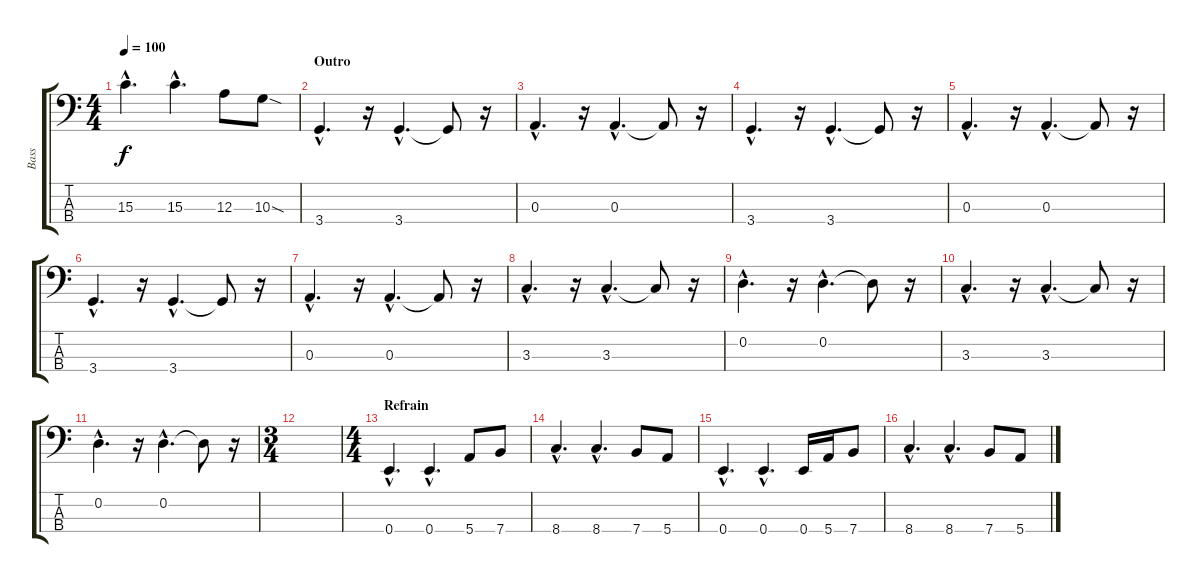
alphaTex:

\track ("Bass" "Bass") {instrument electricbasspick}
\staff {score tabs}
\tuning (G2 D2 A1 E1) {hide}
\ts (4 4)
\tempo 100
\clef f4
\ks c
15.3{hac}.4{d dy f} 15.3{hac}.4{d} 12.3.8 10.3{sod}.8 |
\section ("" "Outro")
3.4{hac}.4{d} r.16 3.4{hac}.4{d} 3.4{t}.8 r.16 |
0.3{hac}.4{d} r.16 0.3{hac}.4{d} 0.3{t}.8 r.16 |
3.4{hac}.4{d} r.16 3.4{hac}.4{d} 3.4{t}.8 r.16 |
0.3{hac}.4{d} r.16 0.3{hac}.4{d} 0.3{t}.8 r.16 |
3.4{hac}.4{d} r.16 3.4{hac}.4{d} 3.4{t}.8 r.16 |
0.3{hac}.4{d} r.16 0.3{hac}.4{d} 0.3{t}.8 r.16 |
3.3{hac}.4{d} r.16 3.3{hac}.4{d} 3.3{t}.8 r.16 |
0.2{hac}.4{d} r.16 0.2{hac}.4{d} 0.2{t}.8 r.16 |
3.3{hac}.4{d} r.16 3.3{hac}.4{d} 3.3{t}.8 r.16 |
0.2{hac}.4{d} r.16 0.2{hac}.4{d} 0.2{t}.8 r.16 |
\ts (3 4)
|
\ts (4 4)
\section ("" "Refrain")
0.4{hac}.4{d} 0.4{hac}.4{d} 5.4.8 7.4.8 |
8.4{hac}.4{d} 8.4{hac}.4{d} 7.4.8 5.4.8 |
0.4{hac}.4{d} 0.4{hac}.4{d} 0.4.16 5.4.16 7.4.8 |
8.4{hac}.4{d} 8.4{hac}.4{d} 7.4.8 5.4.8
